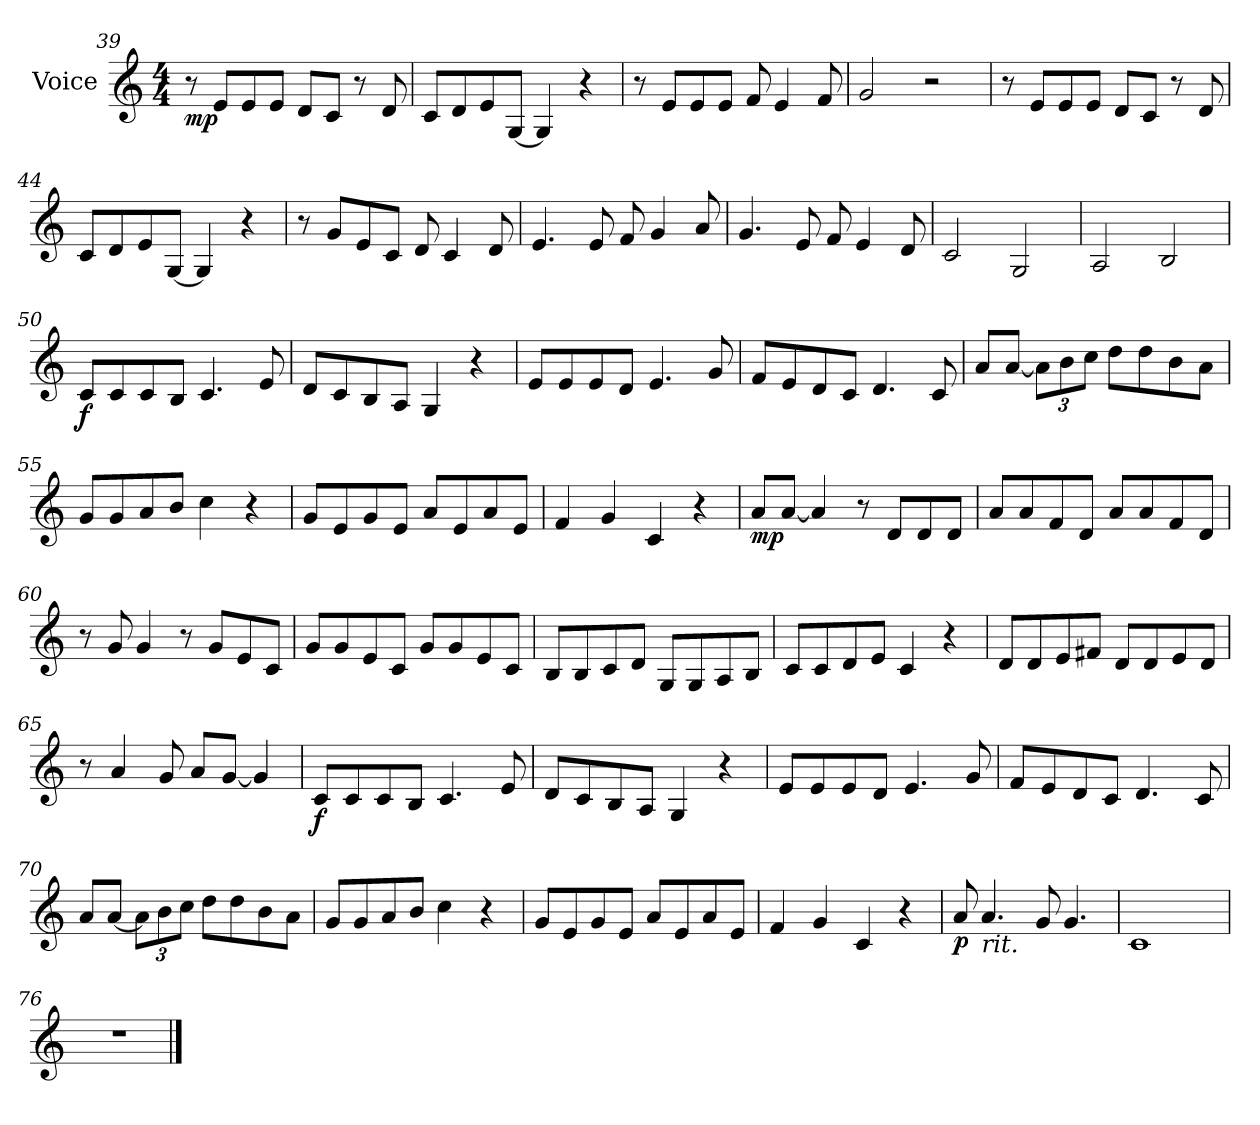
**kern	**dynam
*part1	*part1
*staff1	*staff1
*I"Voice	*
*I'Vc.	*
*clefG2	*
*k[]	*
*M4/4	*
=39	=39
!	!LO:DY:b
8r	mp
8eL	.
8e	.
8eJ	.
8dL	.
8cJ	.
8r	.
8d	.
=40	=40
8cL	.
8d	.
8e	.
[8GJ	.
4G]	.
4r	.
=41	=41
8r	.
8eL	.
8e	.
8eJ	.
8f	.
4e	.
8f	.
=42	=42
2g	.
2r	.
=43	=43
8r	.
8eL	.
8e	.
8eJ	.
8dL	.
8cJ	.
8r	.
8d	.
=44	=44
8cL	.
8d	.
8e	.
[8GJ	.
4G]	.
4r	.
=45	=45
8r	.
8gL	.
8e	.
8cJ	.
8d	.
4c	.
8d	.
=46	=46
4.e	.
8e	.
8f	.
4g	.
8a	.
=47	=47
4.g	.
8e	.
8f	.
4e	.
8d	.
=48	=48
2c	.
2G!	.
=49	=49
2A!	.
2B!	.
=50	=50
!	!LO:DY:b
8cL	f
8c	.
8c	.
8BJ	.
4.c	.
8e	.
=51	=51
8dL	.
8c	.
8B	.
8AJ	.
4G	.
4r	.
=52	=52
8eL	.
8e	.
8e	.
8dJ	.
4.e	.
8g	.
=53	=53
8fL	.
8e	.
8d	.
8cJ	.
4.d	.
8c	.
=54	=54
8aL	.
[8aJ	.
*Xbrackettup	*
12aL]	.
12b	.
12ccJ	.
8ddL	.
8dd	.
8b	.
8aJ	.
=55	=55
8gL	.
8g	.
8a	.
8bJ	.
4cc	.
4r	.
=56	=56
8gL	.
8e	.
8g	.
8eJ	.
8aL	.
8e	.
8a	.
8eJ	.
=57	=57
4f	.
4g	.
4c	.
4r	.
=58	=58
!	!LO:DY:b
8aL	mp
[8aJ	.
4a]	.
8r	.
8dL	.
8d	.
8dJ	.
=59	=59
8aL	.
8a	.
8f	.
8dJ	.
8aL	.
8a	.
8f	.
8dJ	.
=60	=60
8r	.
8g	.
4g	.
8r	.
8gL	.
8e	.
8cJ	.
=61	=61
8gL	.
8g	.
8e	.
8cJ	.
8gL	.
8g	.
8e	.
8cJ	.
=62	=62
8BL	.
8B	.
8c	.
8dJ	.
8GL	.
8G	.
8A	.
8BJ	.
=63	=63
8cL	.
8c	.
8d	.
8eJ	.
4c	.
4r	.
=64	=64
8dL	.
8d	.
8e	.
8f#XJ	.
8dL	.
8d	.
8e	.
8dJ	.
=65	=65
8r	.
4a	.
8g	.
8aL	.
[8gJ	.
4g]	.
=66	=66
!	!LO:DY:b
8cL	f
8c	.
8c	.
8BJ	.
4.c	.
8e	.
=67	=67
8dL	.
8c	.
8B	.
8AJ	.
4G	.
4r	.
=68	=68
8eL	.
8e	.
8e	.
8dJ	.
4.e	.
8g	.
=69	=69
8fL	.
8e	.
8d	.
8cJ	.
4.d	.
8c	.
=70	=70
8aL	.
[8aJ	.
12aL]	.
12b	.
12ccJ	.
8ddL	.
8dd	.
8b	.
8aJ	.
=71	=71
8gL	.
8g	.
8a	.
8bJ	.
4cc	.
4r	.
=72	=72
8gL	.
8e	.
8g	.
8eJ	.
8aL	.
8e	.
8a	.
8eJ	.
=73	=73
4f	.
4g	.
4c	.
4r	.
=74	=74
!	!LO:DY:b
8a	p
!LO:TX:b:i:t=rit.	!
4.a	.
8g	.
4.g	.
=75	=75
1c	.
=76	=76
1r	.
==	==
*-	*-
